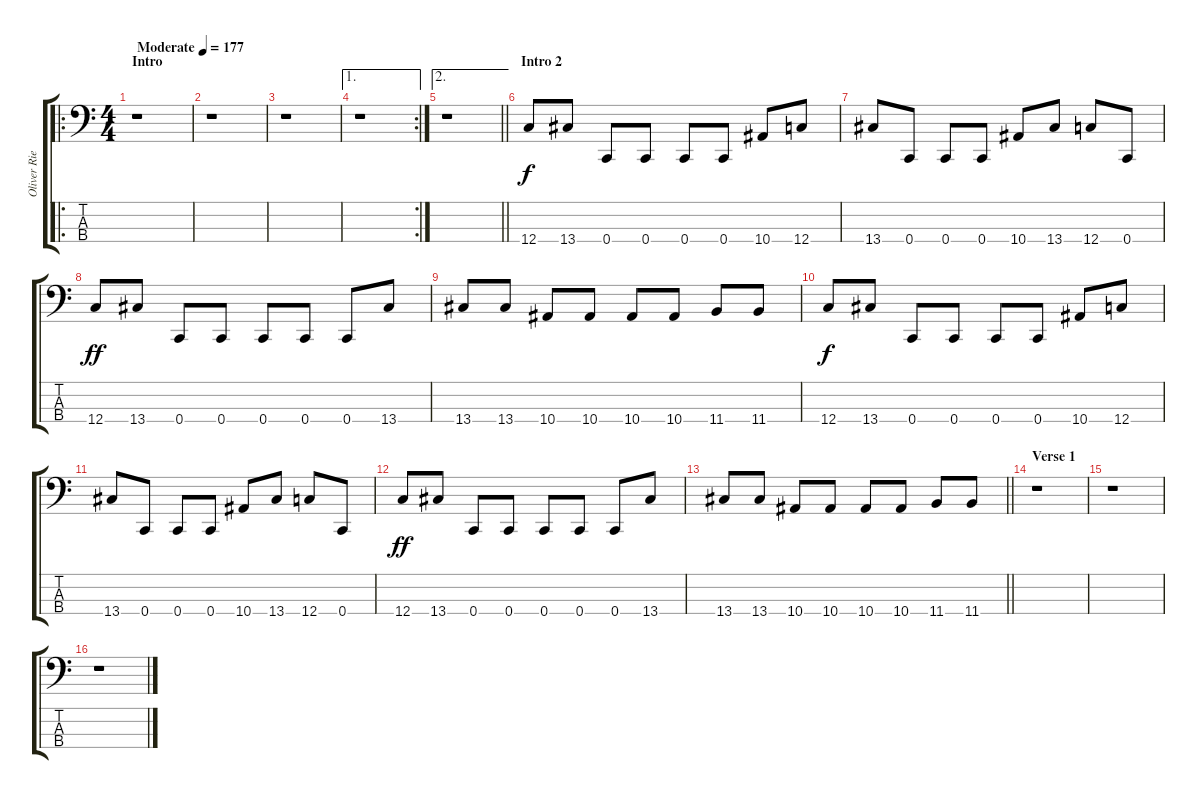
\track ("Oliver Riedel [bass]" "Oliver Rie") {instrument electricbassfinger}
\staff {score tabs}
\tuning (F2 C2 G1 C1) {hide}
\ro
\ts (4 4)
\section ("" "Intro")
\tempo (177 "Moderate")
\clef f4
\ks c
r.1{dy f instrument electricbassfinger} |
r.1 |
r.1 |
\ae 1
\rc 2
r.1 |
\ae 2
\barLineRight lightlight
r.1 |
\section ("" "Intro 2")
12.4.8 13.4.8 0.4.8 0.4.8 0.4.8 0.4.8 10.4.8 12.4.8 |
13.4.8 0.4.8 0.4.8 0.4.8 10.4.8 13.4.8 12.4.8 0.4.8 |
12.4.8{dy ff} 13.4.8 0.4.8 0.4.8 0.4.8 0.4.8 0.4.8 13.4.8 |
13.4.8 13.4.8 10.4.8 10.4.8 10.4.8 10.4.8 11.4.8 11.4.8 |
12.4.8{dy f} 13.4.8 0.4.8 0.4.8 0.4.8 0.4.8 10.4.8 12.4.8 |
13.4.8 0.4.8 0.4.8 0.4.8 10.4.8 13.4.8 12.4.8 0.4.8 |
12.4.8{dy ff} 13.4.8 0.4.8 0.4.8 0.4.8 0.4.8 0.4.8 13.4.8 |
\barLineRight lightlight
13.4.8 13.4.8 10.4.8 10.4.8 10.4.8 10.4.8 11.4.8 11.4.8 |
\section ("" "Verse 1")
r.1 |
r.1 |
r.1
